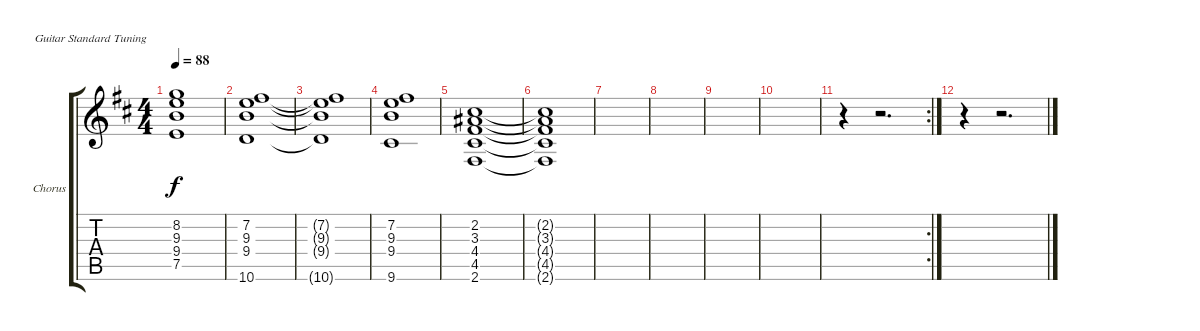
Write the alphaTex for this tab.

\bracketExtendMode groupsimilarinstruments
\firstSystemTrackNameOrientation horizontal
\otherSystemsTrackNameOrientation horizontal
\track ("Chorus" "Chorus") {instrument acousticguitarsteel}
\staff {score tabs}
\tuning (E4 B3 G3 D3 A2 E2)
\ts (4 4)
\tempo 88
\clef g2
\scale
0.333333
\ks d
(8.2{t} 9.3{t} 9.4{t} 7.5{t}).1{dy f} |
\scale
0.333333 (7.2 9.3 9.4 10.6).1 |
\scale
0.333333 (7.2{t} 9.3{t} 9.4{t} 10.6{t}).1 |
\scale
0.333333 (9.4 7.2 9.6 9.3).1 |
\scale
0.372385 (2.6 4.5 4.4 2.2 3.3).1 |
\scale
0.372385 (2.6{t} 4.5{t} 4.4{t} 2.2{t} 3.3{t}).1 |
\scale
0.25523 |
|
|
|
\rc 2
r.4 r.2{d} |
r.4 r.2{d}
